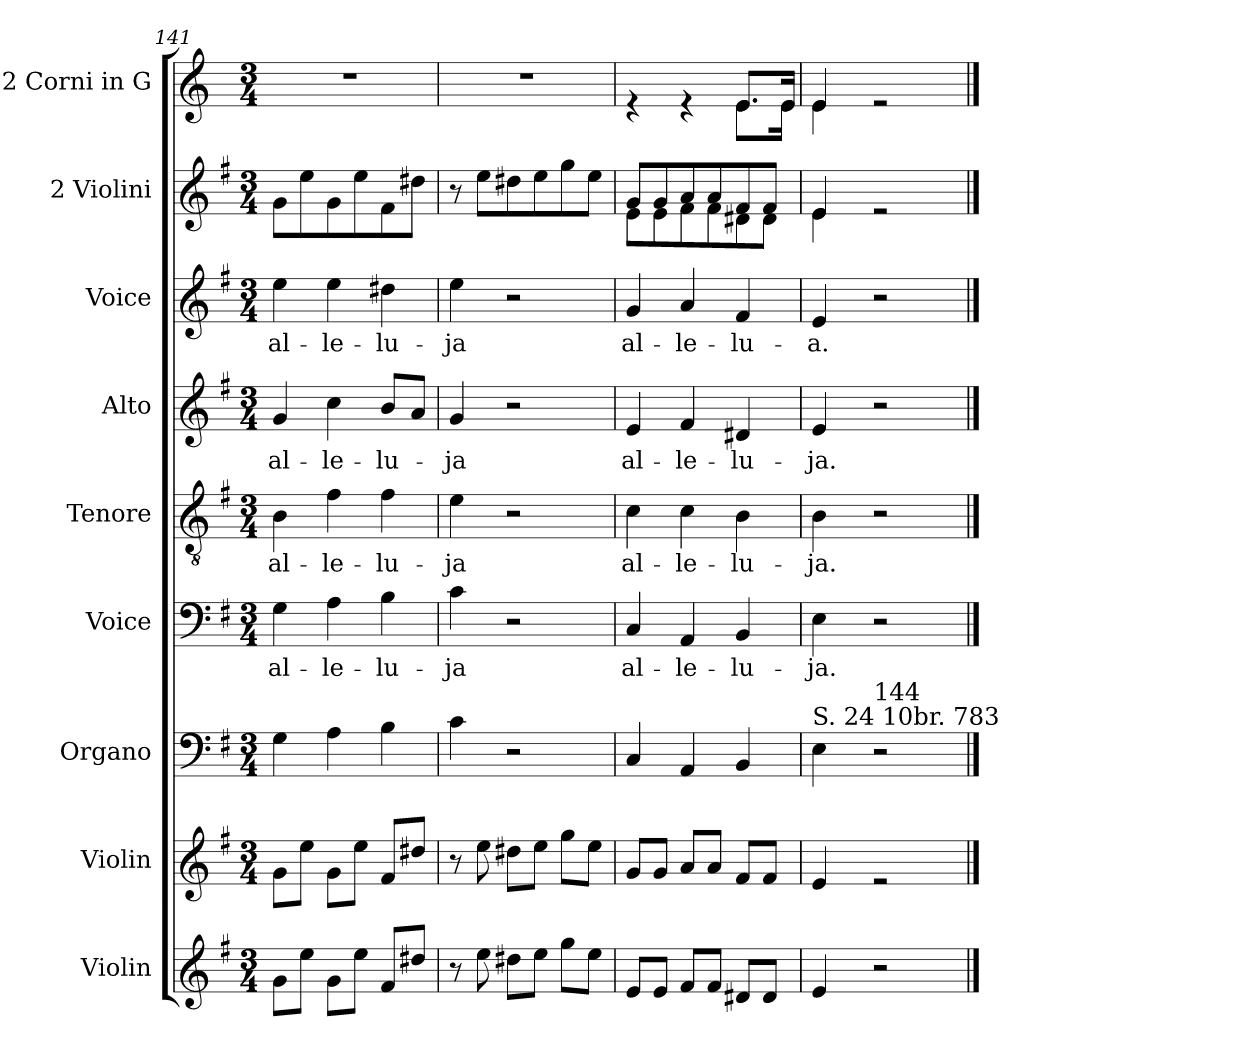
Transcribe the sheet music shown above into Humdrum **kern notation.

**kern	**kern	**kern	**kern	**text	**kern	**text	**kern	**text	**kern	**text	**kern	**kern
*part9	*part8	*part7	*part6	*part6	*part5	*part5	*part4	*part4	*part3	*part3	*part2	*part1
*staff9	*staff8	*staff7	*staff6	*staff6	*staff5	*staff5	*staff4	*staff4	*staff3	*staff3	*staff2	*staff1
*I"Violin	*I"Violin	*I"Organo	*I"Voice	*	*I"Tenore	*	*I"Alto	*	*I"Voice	*	*I"2 Violini	*I"2 Corni in G
*I'Vln.	*I'Vln.	*I'O	*	*	*	*	*I'A.	*	*	*	*I'V	*I'C
!!LO:PB:g=z
*clefG2	*clefG2	*clefF4	*clefF4	*	*clefGv2	*	*clefG2	*	*clefG2	*	*clefG2	*clefG2
*	*	*	*	*	*	*	*	*	*	*	*	*ITrd3c5
*k[f#]	*k[f#]	*k[f#]	*k[f#]	*	*k[f#]	*	*k[f#]	*	*k[f#]	*	*k[f#]	*k[f#]
*M3/4	*M3/4	*M3/4	*M3/4	*	*M3/4	*	*M3/4	*	*M3/4	*	*M3/4	*M3/4
=141	=141	=141	=141	=141	=141	=141	=141	=141	=141	=141	=141	=141
!	!	!	!	!LO:LY:b	!	!LO:LY:b	!	!LO:LY:b	!	!LO:LY:b	!	!
8g\L	8g\L	4G\	4G\	al-	4B\	al-	4g/	al-	4ee\	al-	8g\L	2.r
8ee\J	8ee\J	.	.	.	.	.	.	.	.	.	8ee\	.
!	!	!	!	!LO:LY:b	!	!LO:LY:b	!	!LO:LY:b	!	!LO:LY:b	!	!
8g\L	8g\L	4A\	4A\	-le-	4f#\	-le-	4cc\	-le-	4ee\	-le-	8g\	.
8ee\J	8ee\J	.	.	.	.	.	.	.	.	.	8ee\	.
!	!	!	!	!LO:LY:b	!	!LO:LY:b	!	!LO:LY:b	!	!LO:LY:b	!	!
8f#/L	8f#/L	4B\	4B\	-lu-	4f#\	-lu-	8b/L	-lu-	4dd#X\	-lu-	8f#\	.
8dd#X/J	8dd#X/J	.	.	.	.	.	8a/J	.	.	.	8dd#X\J	.
=142	=142	=142	=142	=142	=142	=142	=142	=142	=142	=142	=142	=142
!	!	!	!	!LO:LY:b	!	!LO:LY:b	!	!LO:LY:b	!	!LO:LY:b	!	!
8r	8r	4c\	4c\	-ja	4e\	-ja	4g/	-ja	4ee\	-ja	8r	2.r
8ee\	8ee\	.	.	.	.	.	.	.	.	.	8ee\L	.
8dd#X\L	8dd#X\L	2r	2r	.	2r	.	2r	.	2r	.	8dd#X\	.
8ee\J	8ee\J	.	.	.	.	.	.	.	.	.	8ee\	.
8gg\L	8gg\L	.	.	.	.	.	.	.	.	.	8gg\	.
8ee\J	8ee\J	.	.	.	.	.	.	.	.	.	8ee\J	.
=143	=143	=143	=143	=143	=143	=143	=143	=143	=143	=143	=143	=143
!	!	!	!	!LO:LY:b	!	!LO:LY:b	!	!LO:LY:b	!	!LO:LY:b	!	!
*	*	*	*	*	*	*	*	*	*	*	*^	*^
8e/L	8g/L	4C/	4C/	al-	4c\	al-	4e/	al-	4g/	al-	8g/L	8e\L	4re	2ryy
8e/J	8g/J	.	.	.	.	.	.	.	.	.	8g/	8e\	.	.
!	!	!	!	!LO:LY:b	!	!LO:LY:b	!	!LO:LY:b	!	!LO:LY:b	!	!	!	!
8f#/L	8a/L	4AA/	4AA/	-le-	4c\	-le-	4f#/	-le-	4a/	-le-	8a/	8f#\	4re	.
8f#/J	8a/J	.	.	.	.	.	.	.	.	.	8a/	8f#\	.	.
!	!	!	!	!LO:LY:b	!	!LO:LY:b	!	!LO:LY:b	!	!LO:LY:b	!	!	!	!
8d#X/L	8f#/L	4BB/	4BB/	-lu-	4B\	-lu-	4d#X/	-lu-	4f#/	-lu-	8f#/	8d#X\	8.B/L	8.B\L
8d#/J	8f#/J	.	.	.	.	.	.	.	.	.	8f#/J	8d#\J	.	.
.	.	.	.	.	.	.	.	.	.	.	.	.	16B/Jk	16B\Jk
=144	=144	=144	=144	=144	=144	=144	=144	=144	=144	=144	=144	=144	=144	=144
!	!	!LO:TX:a:t=S. 24 10br. 783	!	!	!	!	!	!	!	!	!	!	!	!
!	!	!	!	!LO:LY:b	!	!LO:LY:b	!	!LO:LY:b	!	!LO:LY:b	!	!	!	!
4e/	4e/	4E\	4E\	-ja.	4B\	-ja.	4e/	-ja.	4e/	-a.	4e/	4e\	4B/	4B\
!	!	!LO:TX:a:t=144	!	!	!	!	!	!	!	!	!	!	!	!
2r	2re	2r	2r	.	2r	.	2r	.	2r	.	2re	2ryy	2re	2ryy
*	*	*	*	*	*	*	*	*	*	*	*v	*v	*	*
*	*	*	*	*	*	*	*	*	*	*	*	*v	*v
==	==	==	==	==	==	==	==	==	==	==	==	==
*-	*-	*-	*-	*-	*-	*-	*-	*-	*-	*-	*-	*-
